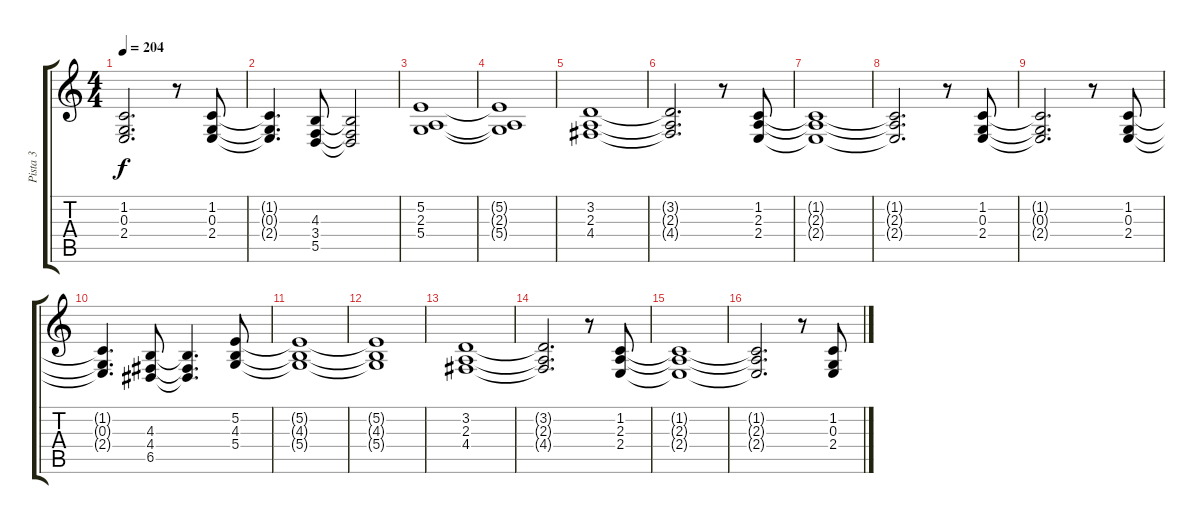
\track ("Pista 3" "Pista 3") {instrument reedorgan}
\staff {score tabs}
\tuning (E4 B3 G3 D3 A2 E2) {hide}
\ts (4 4)
\tempo 204
\clef g2
\ks c
(1.2{t} 0.3{t} 2.4{t}).2{d dy f} r.8 (1.2 0.3 2.4).8 |
(1.2{t} 0.3{t} 2.4{t}).4{d} (4.3 3.4 5.5).8 (4.3{t} 3.4{t} 5.5{t}).2 |
(5.2 2.3 5.4).1 |
(5.2{t} 2.3{t} 5.4{t}).1 |
(3.2 2.3 4.4).1 |
(3.2{t} 2.3{t} 4.4{t}).2{d} r.8 (1.2 2.3 2.4).8 |
(1.2{t} 2.3{t} 2.4{t}).1 |
(1.2{t} 2.3{t} 2.4{t}).2{d} r.8 (1.2 0.3 2.4).8 |
(1.2{t} 0.3{t} 2.4{t}).2{d} r.8 (1.2 0.3 2.4).8 |
(1.2{t} 0.3{t} 2.4{t}).4{d} (4.3 4.4 6.5).8 (4.3{t} 4.4{t} 6.5{t}).4{d} (5.2 4.3 5.4).8 |
(5.2{t} 4.3{t} 5.4{t}).1 |
(5.2{t} 4.3{t} 5.4{t}).1 |
(3.2 2.3 4.4).1 |
(3.2{t} 2.3{t} 4.4{t}).2{d} r.8 (1.2 2.3 2.4).8 |
(1.2{t} 2.3{t} 2.4{t}).1 |
(1.2{t} 2.3{t} 2.4{t}).2{d} r.8 (1.2 0.3 2.4).8
